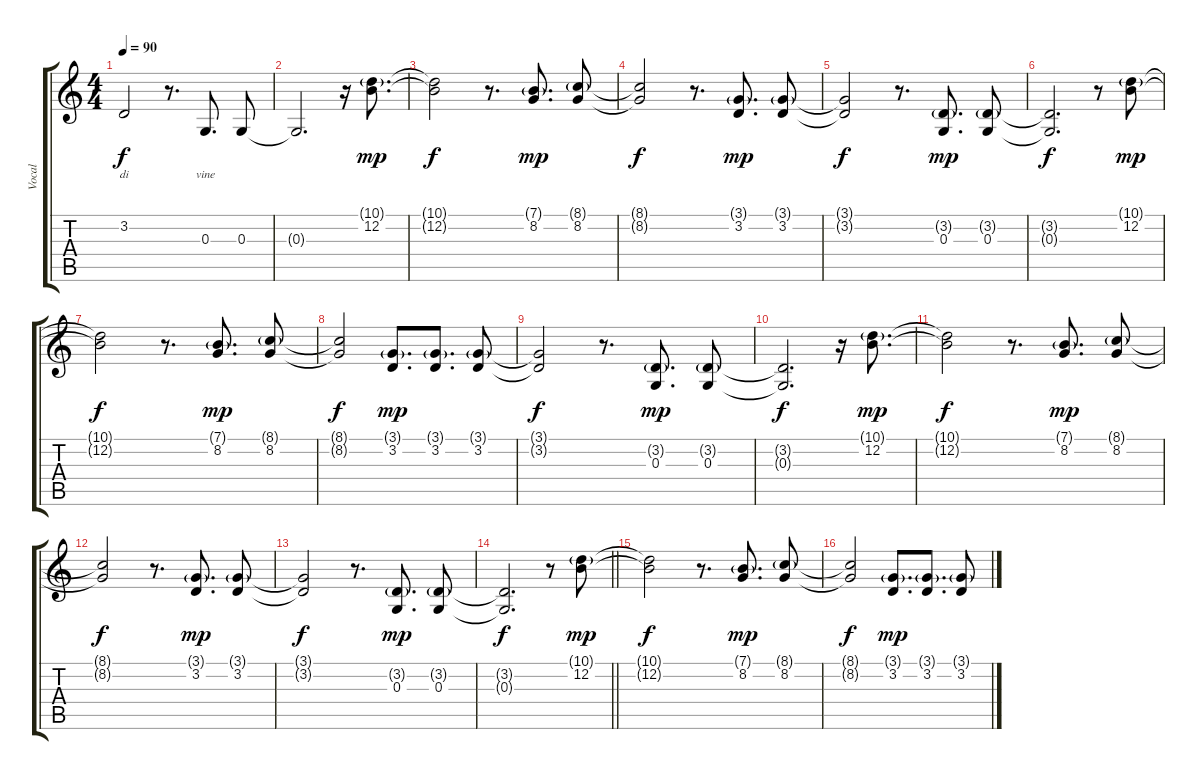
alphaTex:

\track ("Vocal" "Vocal") {instrument acousticgrandpiano}
\staff {score tabs}
\tuning (E4 B3 G3 D3 A2 E2) {hide}
\ts (4 4)
\tempo 90
\clef g2
\ks c
3.2{t}.2{lyrics (0 "di") lyrics (1 "") lyrics (2 "") lyrics (3 "") lyrics (4 "") dy f} r.8{d} 0.3.8{d lyrics (0 "vine") lyrics (1 "") lyrics (2 "") lyrics (3 "") lyrics (4 "")} 0.3.8 |
0.3{t}.2{d} r.16 (10.1{g} 12.2).8{d dy mp} |
(10.1{t} 12.2{t}).2{dy f} r.8{d} (7.1{g} 8.2).8{d dy mp} (8.1{g} 8.2).8 |
(8.1{t} 8.2{t}).2{dy f} r.8{d} (3.1{g} 3.2).8{d dy mp} (3.1{g} 3.2).8 |
(3.1{t} 3.2{t}).2{dy f} r.8{d} (3.2{g} 0.3).8{d dy mp} (3.2{g} 0.3).8 |
(3.2{t} 0.3{t}).2{d dy f} r.8 (10.1{g} 12.2).8{dy mp} |
(10.1{t} 12.2{t}).2{dy f} r.8{d} (7.1{g} 8.2).8{d dy mp} (8.1{g} 8.2).8 |
(8.1{t} 8.2{t}).2{dy f} (3.1{g} 3.2).8{d dy mp} (3.1{g} 3.2).8{d} (3.1{g} 3.2).8 |
(3.1{t} 3.2{t}).2{dy f} r.8{d} (3.2{g} 0.3).8{d dy mp} (3.2{g} 0.3).8 |
(3.2{t} 0.3{t}).2{d dy f} r.16 (10.1{g} 12.2).8{d dy mp} |
(10.1{t} 12.2{t}).2{dy f} r.8{d} (7.1{g} 8.2).8{d dy mp} (8.1{g} 8.2).8 |
(8.1{t} 8.2{t}).2{dy f} r.8{d} (3.1{g} 3.2).8{d dy mp} (3.1{g} 3.2).8 |
(3.1{t} 3.2{t}).2{dy f} r.8{d} (3.2{g} 0.3).8{d dy mp} (3.2{g} 0.3).8 |
\barLineRight lightlight
(3.2{t} 0.3{t}).2{d dy f} r.8 (10.1{g} 12.2).8{dy mp} |
(10.1{t} 12.2{t}).2{dy f} r.8{d} (7.1{g} 8.2).8{d dy mp} (8.1{g} 8.2).8 |
(8.1{t} 8.2{t}).2{dy f} (3.1{g} 3.2).8{d dy mp} (3.1{g} 3.2).8{d} (3.1{g} 3.2).8
